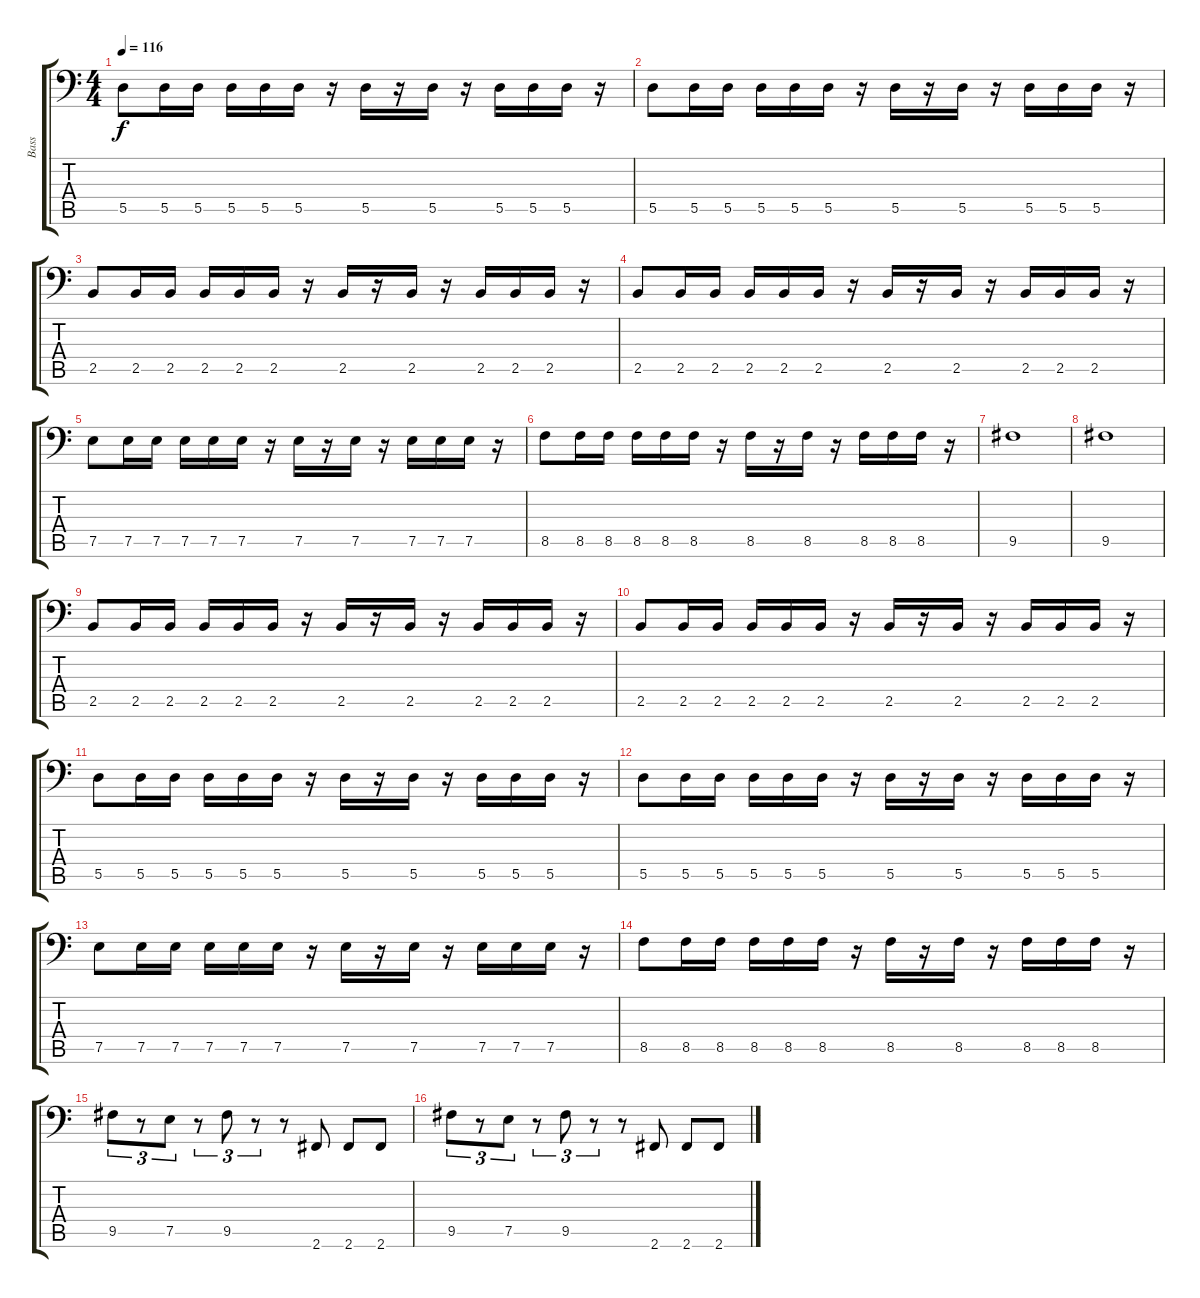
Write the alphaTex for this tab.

\track ("Bass" "Bass") {instrument slapbass1}
\staff {score tabs}
\tuning (E3 B2 G2 D2 A1 E1) {hide}
\ts (4 4)
\tempo 116
\clef f4
\ks c
5.5.8{dy f} 5.5.16 5.5.16 5.5.16 5.5.16 5.5.16 r.16 5.5.16 r.16 5.5.16 r.16 5.5.16 5.5.16 5.5.16 r.16 |
5.5.8 5.5.16 5.5.16 5.5.16 5.5.16 5.5.16 r.16 5.5.16 r.16 5.5.16 r.16 5.5.16 5.5.16 5.5.16 r.16 |
2.5.8 2.5.16 2.5.16 2.5.16 2.5.16 2.5.16 r.16 2.5.16 r.16 2.5.16 r.16 2.5.16 2.5.16 2.5.16 r.16 |
2.5.8 2.5.16 2.5.16 2.5.16 2.5.16 2.5.16 r.16 2.5.16 r.16 2.5.16 r.16 2.5.16 2.5.16 2.5.16 r.16 |
7.5.8 7.5.16 7.5.16 7.5.16 7.5.16 7.5.16 r.16 7.5.16 r.16 7.5.16 r.16 7.5.16 7.5.16 7.5.16 r.16 |
8.5.8 8.5.16 8.5.16 8.5.16 8.5.16 8.5.16 r.16 8.5.16 r.16 8.5.16 r.16 8.5.16 8.5.16 8.5.16 r.16 |
9.5.1 |
9.5.1 |
2.5.8 2.5.16 2.5.16 2.5.16 2.5.16 2.5.16 r.16 2.5.16 r.16 2.5.16 r.16 2.5.16 2.5.16 2.5.16 r.16 |
2.5.8 2.5.16 2.5.16 2.5.16 2.5.16 2.5.16 r.16 2.5.16 r.16 2.5.16 r.16 2.5.16 2.5.16 2.5.16 r.16 |
5.5.8 5.5.16 5.5.16 5.5.16 5.5.16 5.5.16 r.16 5.5.16 r.16 5.5.16 r.16 5.5.16 5.5.16 5.5.16 r.16 |
5.5.8 5.5.16 5.5.16 5.5.16 5.5.16 5.5.16 r.16 5.5.16 r.16 5.5.16 r.16 5.5.16 5.5.16 5.5.16 r.16 |
7.5.8 7.5.16 7.5.16 7.5.16 7.5.16 7.5.16 r.16 7.5.16 r.16 7.5.16 r.16 7.5.16 7.5.16 7.5.16 r.16 |
8.5.8 8.5.16 8.5.16 8.5.16 8.5.16 8.5.16 r.16 8.5.16 r.16 8.5.16 r.16 8.5.16 8.5.16 8.5.16 r.16 |
9.5.8{tu (3 2)} r.8{tu (3 2)} 7.5.8{tu (3 2)} r.8{tu (3 2)} 9.5.8{tu (3 2)} r.8{tu (3 2)} r.8 2.6.8 2.6.8 2.6.8 |
9.5.8{tu (3 2)} r.8{tu (3 2)} 7.5.8{tu (3 2)} r.8{tu (3 2)} 9.5.8{tu (3 2)} r.8{tu (3 2)} r.8 2.6.8 2.6.8 2.6.8
